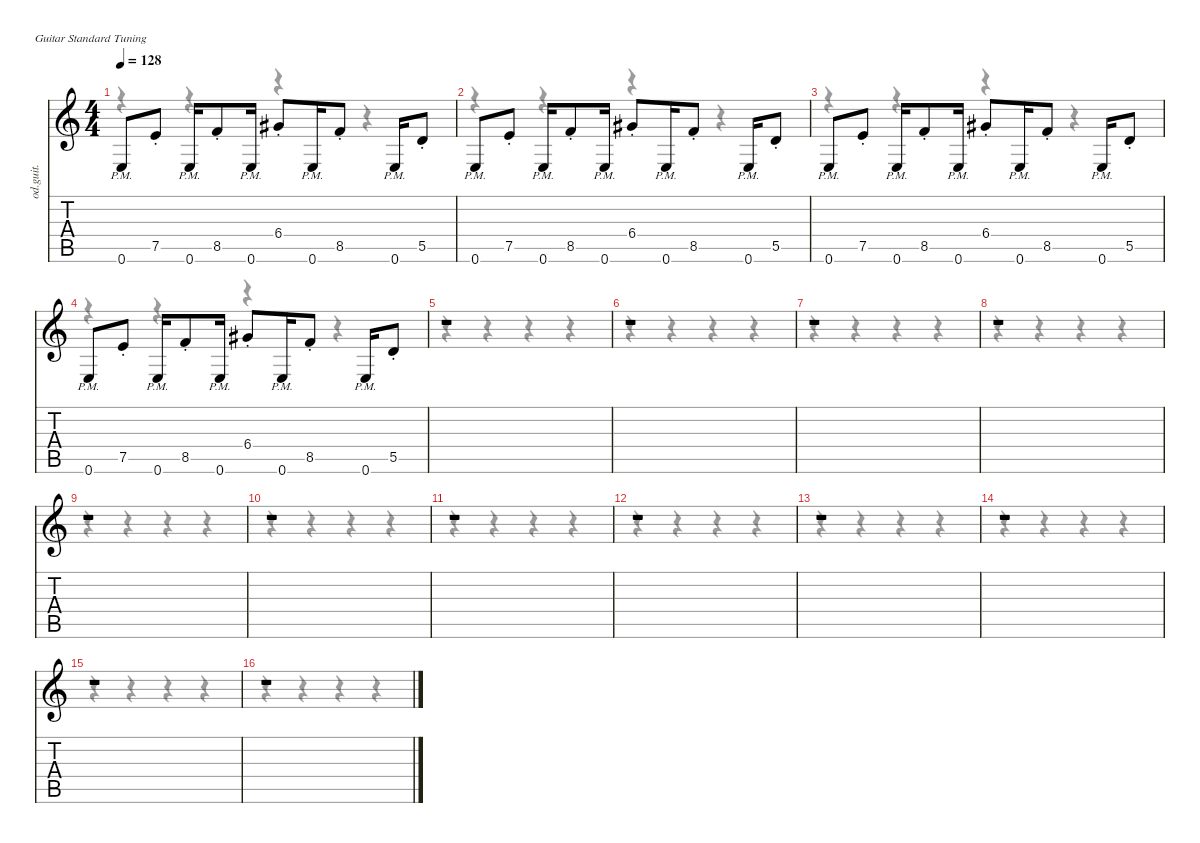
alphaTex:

\defaultSystemsLayout 4
\hideDynamics
\bracketExtendMode nobrackets
\track ("Backing Guitar 2" "od.guit.") {instrument overdrivenguitar}
\staff {score tabs}
\tuning (E4 B3 G3 D3 A2 E2)
\voice
\ts (4 4)
\tempo 128
\clef g2
\ks c
0.6{pm}.8{dy f} 7.5{st}.8 0.6{pm}.16 8.5{st}.8 0.6{pm}.16 6.4{st acc #}.8 0.6{pm}.16 8.5{st}.8 0.6{pm}.16 5.5{st}.8 |
0.6{pm}.8 7.5{st}.8 0.6{pm}.16 8.5{st}.8 0.6{pm}.16 6.4{st acc #}.8 0.6{pm}.16 8.5{st}.8 0.6{pm}.16 5.5{st}.8 |
0.6{pm}.8 7.5{st}.8 0.6{pm}.16 8.5{st}.8 0.6{pm}.16 6.4{st acc #}.8 0.6{pm}.16 8.5{st}.8 0.6{pm}.16 5.5{st}.8 |
0.6{pm}.8 7.5{st}.8 0.6{pm}.16 8.5{st}.8 0.6{pm}.16 6.4{st acc #}.8 0.6{pm}.16 8.5{st}.8 0.6{pm}.16 5.5{st}.8 |
r.1 |
r.1 |
r.1 |
r.1 |
r.1 |
r.1 |
r.1 |
r.1 |
r.1 |
r.1 |
r.1 |
r.1
\voice
\clef g2
\ottava regular
\simile none
\ks c
r.4{dy mf} r.4 r.4 r.4 |
r.4 r.4 r.4 r.4 |
r.4 r.4 r.4 r.4 |
r.4 r.4 r.4 r.4 |
r.4 r.4 r.4 r.4 |
r.4 r.4 r.4 r.4 |
r.4 r.4 r.4 r.4 |
r.4 r.4 r.4 r.4 |
r.4 r.4 r.4 r.4 |
r.4 r.4 r.4 r.4 |
r.4 r.4 r.4 r.4 |
r.4 r.4 r.4 r.4 |
r.4 r.4 r.4 r.4 |
r.4 r.4 r.4 r.4 |
r.4 r.4 r.4 r.4 |
r.4 r.4 r.4 r.4
